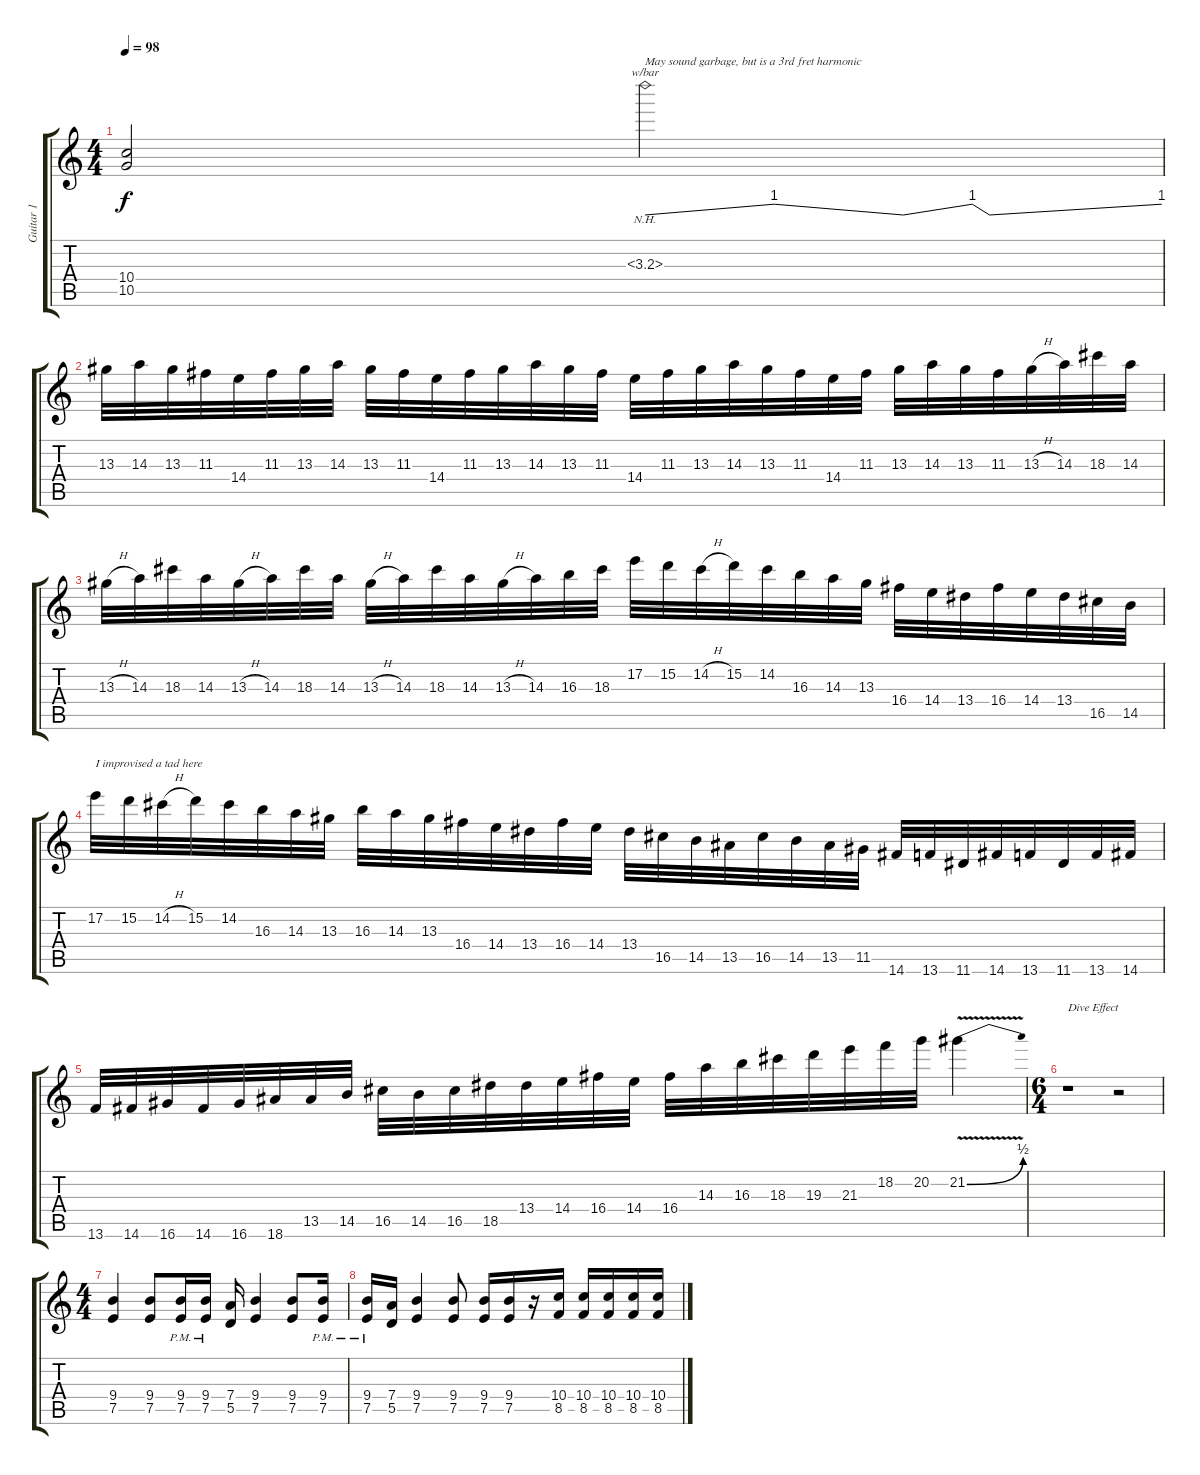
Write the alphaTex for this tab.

\track ("Guitar 1" "Guitar 1") {instrument distortionguitar}
\staff {score tabs}
\tuning (E4 B3 G3 D3 A2 E2) {hide}
\ts (4 4)
\tempo 98
\clef g2
\ks c
(10.4{t} 10.5{t}).2{dy f} 3.3{nh}.2{tbe (custom default 0 0 15 4 30 0 38 4 40 0 60 4) txt "May sound garbage, but is a 3rd fret harmonic"} |
13.3.32 14.3.32 13.3.32 11.3.32 14.4.32 11.3.32 13.3.32 14.3.32 13.3.32 11.3.32 14.4.32 11.3.32 13.3.32 14.3.32 13.3.32 11.3.32 14.4.32 11.3.32 13.3.32 14.3.32 13.3.32 11.3.32 14.4.32 11.3.32 13.3.32 14.3.32 13.3.32 11.3.32 13.3{h}.32 14.3.32 18.3.32 14.3.32 |
13.3{h}.32 14.3.32 18.3.32 14.3.32 13.3{h}.32 14.3.32 18.3.32 14.3.32 13.3{h}.32 14.3.32 18.3.32 14.3.32 13.3{h}.32 14.3.32 16.3.32 18.3.32 17.2.32 15.2.32 14.2{h}.32 15.2.32 14.2.32 16.3.32 14.3.32 13.3.32 16.4.32 14.4.32 13.4.32 16.4.32 14.4.32 13.4.32 16.5.32 14.5.32 |
17.2.32{txt "I improvised a tad here"} 15.2.32 14.2{h}.32 15.2.32 14.2.32 16.3.32 14.3.32 13.3.32 16.3.32 14.3.32 13.3.32 16.4.32 14.4.32 13.4.32 16.4.32 14.4.32 13.4.32 16.5.32 14.5.32 13.5.32 16.5.32 14.5.32 13.5.32 11.5.32 14.6.32 13.6.32 11.6.32 14.6.32 13.6.32 11.6.32 13.6.32 14.6.32 |
13.6.32 14.6.32 16.6.32 14.6.32 16.6.32 18.6.32 13.5.32 14.5.32 16.5.32 14.5.32 16.5.32 18.5.32 13.4.32 14.4.32 16.4.32 14.4.32 16.4.32 14.3.32 16.3.32 18.3.32 19.3.32 21.3.32 18.2.32 20.2.32 21.2{be (bend 0 0 60 2) v}.4 |
\ts (6 4)
r.1{txt "Dive Effect"} r.2 |
\ts (4 4)
(9.4 7.5).4 (9.4 7.5).8 (9.4{pm} 7.5{pm}).16 (9.4{pm} 7.5{pm}).16 (7.4 5.5).16 (9.4 7.5).4 (9.4 7.5).8 (9.4{pm} 7.5{pm}).16 |
(9.4{pm} 7.5{pm}).16 (7.4 5.5).16 (9.4 7.5).4 (9.4 7.5).8 (9.4 7.5).16 (9.4 7.5).16 r.16 (10.4 8.5).16 (10.4 8.5).16 (10.4 8.5).16 (10.4 8.5).16 (10.4 8.5).16
